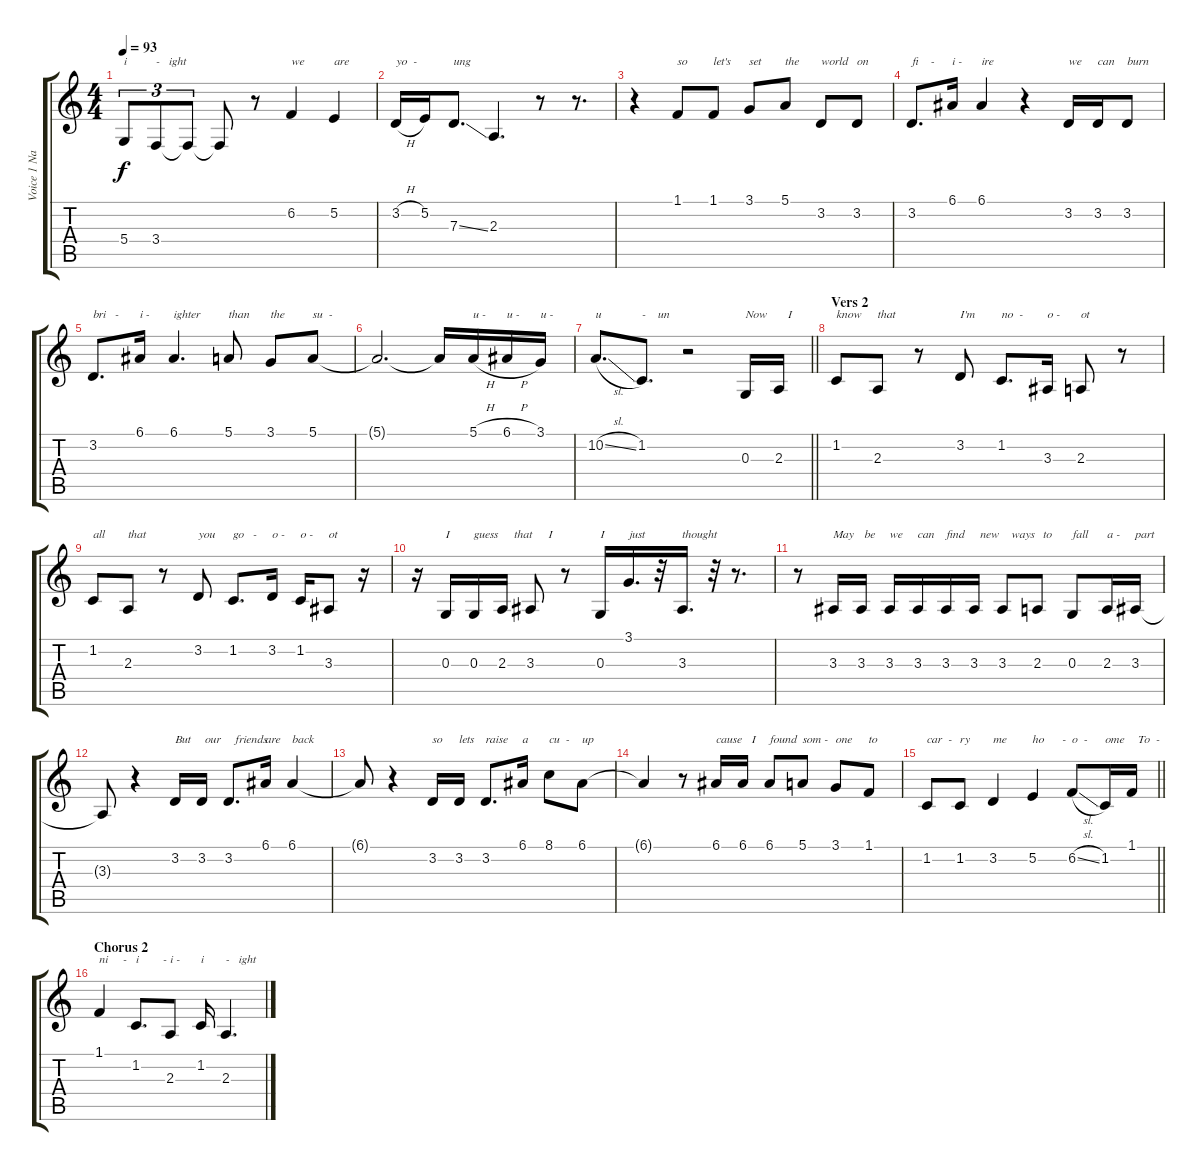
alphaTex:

\track ("Voice 1 Nate Ruess" "Voice 1 Na") {instrument tenorsax}
\staff {score tabs}
\tuning (E4 B3 G3 D3 A2 E2) {hide}
\ts (4 4)
\tempo 93
\clef g2
\ks c
5.4.8{tu (3 2) txt "i" dy f} 3.4.8{tu (3 2) txt "-   ight"} 3.4{t}.8{tu (3 2)} 3.4{t}.8 r.8 6.2.4{txt "we"} 5.2.4{txt "are"} |
3.2{h}.16{txt "yo  -"} 5.2.16 7.3{ss}.8{d txt "ung"} 2.3.4{d} r.8 r.8{d} |
r.4 1.1.8{txt "so"} 1.1.8{txt "let's"} 3.1.8{txt "set"} 5.1.8{txt "the"} 3.2.8{txt "world"} 3.2.8{txt "on"} |
3.2.8{d txt "fi    -"} 6.1.16{txt "i -"} 6.1.4{txt "ire"} r.4 3.2.16{txt "we"} 3.2.16{txt "can"} 3.2.8{txt "burn"} |
3.2.8{d txt "bri   -"} 6.1.16{txt "i -"} 6.1.4{d txt "ighter"} 5.1.8{txt "than "} 3.1.8{txt "the"} 5.1.8{txt "su  -"} |
5.1{t}.2{d} 5.1{t}.16 5.1{h}.16{txt "u -"} 6.1{h}.16{txt "u -"} 3.1.16{txt "u -"} |
\barLineRight lightlight
10.2{sl}.8{d txt "u"} 1.2.8{d txt "-    un"} r.2 0.3.16{txt "Now"} 2.3.16{txt "   I"} |
\section ("" "Vers 2")
1.2.8{txt "know"} 2.3.8{txt "that"} r.8 3.2.8{txt "I'm"} 1.2.8{d txt "no  -"} 3.3.16{txt "o -"} 2.3.8{txt "ot"} r.8 |
1.2.8{txt "all"} 2.3.8{txt "that"} r.8 3.2.8{txt "you"} 1.2.8{d txt "go   -"} 3.2.16{txt "o -"} 1.2.16{txt "o -"} 3.3.8{txt "ot"} r.16 |
r.16 0.3.16{txt "I"} 0.3.16{txt "guess"} 2.3.16{txt "    that"} 3.3.8{txt "      I"} r.8 0.3.16{txt "I"} 3.1.16{d txt "just"} r.32 3.3.16{d txt "thought"} r.32 r.8{d} |
r.8 3.3.16{txt "May"} 3.3.16{txt " be"} 3.3.16{txt "we"} 3.3.16{txt "can"} 3.3.16{txt "find"} 3.3.16{txt "  new"} 3.3.8{txt "   ways"} 2.3.8{txt "  to"} 0.3.8{txt "fall"} 2.3.16{txt "a -"} 3.3.16{txt "part"} |
3.3{t}.8 r.4 3.2.16{txt "But"} 3.2.16{txt " our"} 3.2.8{d txt "  friends"} 6.1.16{txt "are"} 6.1.4{txt "back"} |
6.1{t}.8 r.4 3.2.16{txt "so"} 3.2.16{txt "lets"} 3.2.8{d txt "raise"} 6.1.16{txt "a"} 8.1.8{txt "cu  -"} 6.1.8{txt "up"} |
6.1{t}.4 r.8 6.1.16{txt "cause"} 6.1.16{txt "   I"} 6.1.8{txt "found"} 5.1.8{txt "som -"} 3.1.8{txt "one"} 1.1.8{txt "to"} |
\barLineRight lightlight
1.2.8{txt "car  -"} 1.2.8{txt "ry"} 3.2.4{txt "me"} 5.2.4{txt "ho      -"} 6.2{sl}.8{txt "o  -"} 1.2.16{txt "ome"} 1.1.16{txt "  To  -"} |
\section ("" "Chorus 2")
1.1.4{txt "ni     -"} 1.2.8{d txt "i        -"} 2.3.8{txt "i -"} 1.2.16{txt "i"} 2.3.4{d txt "-   ight"}
